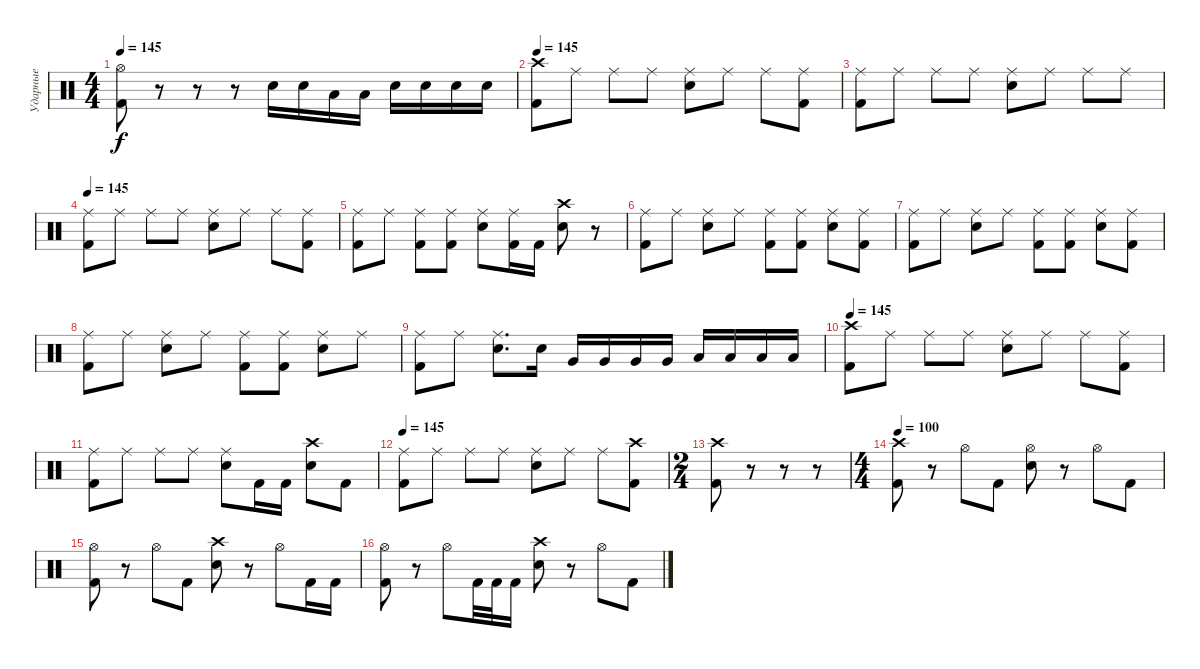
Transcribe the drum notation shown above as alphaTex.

\track ("Ударные" "Ударные") {instrument percussion}
\staff {score}
\articulation defaults
\ts (4 4)
\tempo 145
\clef neutral
\ks c
("Hi-Hat (open)" "Kick (hit) 2").8{dy f} r.8{volume 0} r.8 r.8 "Electric Snare (hit)".16{volume 16} "Electric Snare (hit)".16 "Low Floor Tom (hit)".16 "Low Floor Tom (hit)".16 "Electric Snare (hit)".16 "Electric Snare (hit)".16 "Electric Snare (hit)".16 "Electric Snare (hit)".16 |
\tempo 145
("Crash high (hit)" "Kick (hit) 2").8 "Ride (middle)".8 "Ride (middle)".8 "Ride (middle)".8 ("Ride (middle)" "Electric Snare (hit)").8 "Ride (middle)".8 "Ride (middle)".8 ("Ride (middle)" "Kick (hit) 2").8 |
("Ride (middle)" "Kick (hit) 2").8 "Ride (middle)".8 "Ride (middle)".8 "Ride (middle)".8 ("Ride (middle)" "Electric Snare (hit)").8 "Ride (middle)".8 "Ride (middle)".8 "Ride (middle)".8 |
\tempo 145
("Ride (middle)" "Kick (hit) 2").8 "Ride (middle)".8 "Ride (middle)".8 "Ride (middle)".8 ("Ride (middle)" "Electric Snare (hit)").8 "Ride (middle)".8 "Ride (middle)".8 ("Ride (middle)" "Kick (hit) 2").8 |
("Ride (middle)" "Kick (hit) 2").8 "Ride (middle)".8 ("Ride (middle)" "Kick (hit) 2").8 ("Ride (middle)" "Kick (hit) 2").8 ("Ride (middle)" "Electric Snare (hit)").8 ("Ride (middle)" "Kick (hit) 2").16 "Kick (hit) 2".16 ("Crash high (hit)" "Electric Snare (hit)").8 r.8 |
("Ride (middle)" "Kick (hit) 2").8 "Ride (middle)".8 ("Ride (middle)" "Electric Snare (hit)").8 "Ride (middle)".8 ("Ride (middle)" "Kick (hit) 2").8 ("Ride (middle)" "Kick (hit) 2").8 ("Ride (middle)" "Electric Snare (hit)").8 ("Ride (middle)" "Kick (hit) 2").8 |
("Ride (middle)" "Kick (hit) 2").8 "Ride (middle)".8 ("Ride (middle)" "Electric Snare (hit)").8 "Ride (middle)".8 ("Ride (middle)" "Kick (hit) 2").8 ("Ride (middle)" "Kick (hit) 2").8 ("Ride (middle)" "Electric Snare (hit)").8 ("Ride (middle)" "Kick (hit) 2").8 |
("Ride (middle)" "Kick (hit) 2").8 "Ride (middle)".8 ("Ride (middle)" "Electric Snare (hit)").8 "Ride (middle)".8 ("Ride (middle)" "Kick (hit) 2").8 ("Ride (middle)" "Kick (hit) 2").8 ("Ride (middle)" "Electric Snare (hit)").8 "Ride (middle)".8 |
("Ride (middle)" "Kick (hit) 2").8 "Ride (middle)".8 ("Ride (middle)" "Electric Snare (hit)").8{d} "Electric Snare (hit)".16 "Very Low Tom (hit)".16 "Very Low Tom (hit)".16 "Very Low Tom (hit)".16 "Very Low Tom (hit)".16 "Low Floor Tom (hit)".16 "Low Floor Tom (hit)".16 "Low Floor Tom (hit)".16 "Low Floor Tom (hit)".16 |
\tempo 145
("Crash high (hit)" "Kick (hit) 2").8 "Ride (middle)".8 "Ride (middle)".8 "Ride (middle)".8 ("Ride (middle)" "Electric Snare (hit)").8 "Ride (middle)".8 "Ride (middle)".8 ("Ride (middle)" "Kick (hit) 2").8 |
("Ride (middle)" "Kick (hit) 2").8 "Ride (middle)".8 "Ride (middle)".8 "Ride (middle)".8 ("Ride (middle)" "Electric Snare (hit)").8 "Kick (hit) 2".16 "Kick (hit) 2".16 ("Crash high (hit)" "Electric Snare (hit)").8 "Kick (hit) 2".8 |
\tempo 145
("Ride (middle)" "Kick (hit) 2").8 "Ride (middle)".8 "Ride (middle)".8 "Ride (middle)".8 ("Ride (middle)" "Electric Snare (hit)").8 "Ride (middle)".8 "Ride (middle)".8 ("Crash high (hit)" "Kick (hit) 2").8 |
\ts (2 4)
("Crash high (hit)" "Kick (hit) 2").8 r.8 r.8 r.8 |
\ts (4 4)
\tempo 100
("Crash high (hit)" "Kick (hit) 2").8 r.8 "Hi-Hat (open)".8 "Kick (hit) 2".8 ("Hi-Hat (open)" "Electric Snare (hit)").8 r.8 "Hi-Hat (open)".8 "Kick (hit) 2".8 |
("Hi-Hat (open)" "Kick (hit) 2").8 r.8 "Hi-Hat (open)".8 "Kick (hit) 2".8 ("Crash high (hit)" "Electric Snare (hit)").8 r.8 "Hi-Hat (open)".8 "Kick (hit) 2".16 "Kick (hit) 2".16 |
("Hi-Hat (open)" "Kick (hit) 2").8 r.8 "Hi-Hat (open)".8 "Kick (hit) 2".32 "Kick (hit) 2".32 "Kick (hit) 2".16 ("Crash high (hit)" "Electric Snare (hit)").8 r.8 "Hi-Hat (open)".8 "Kick (hit) 2".8
